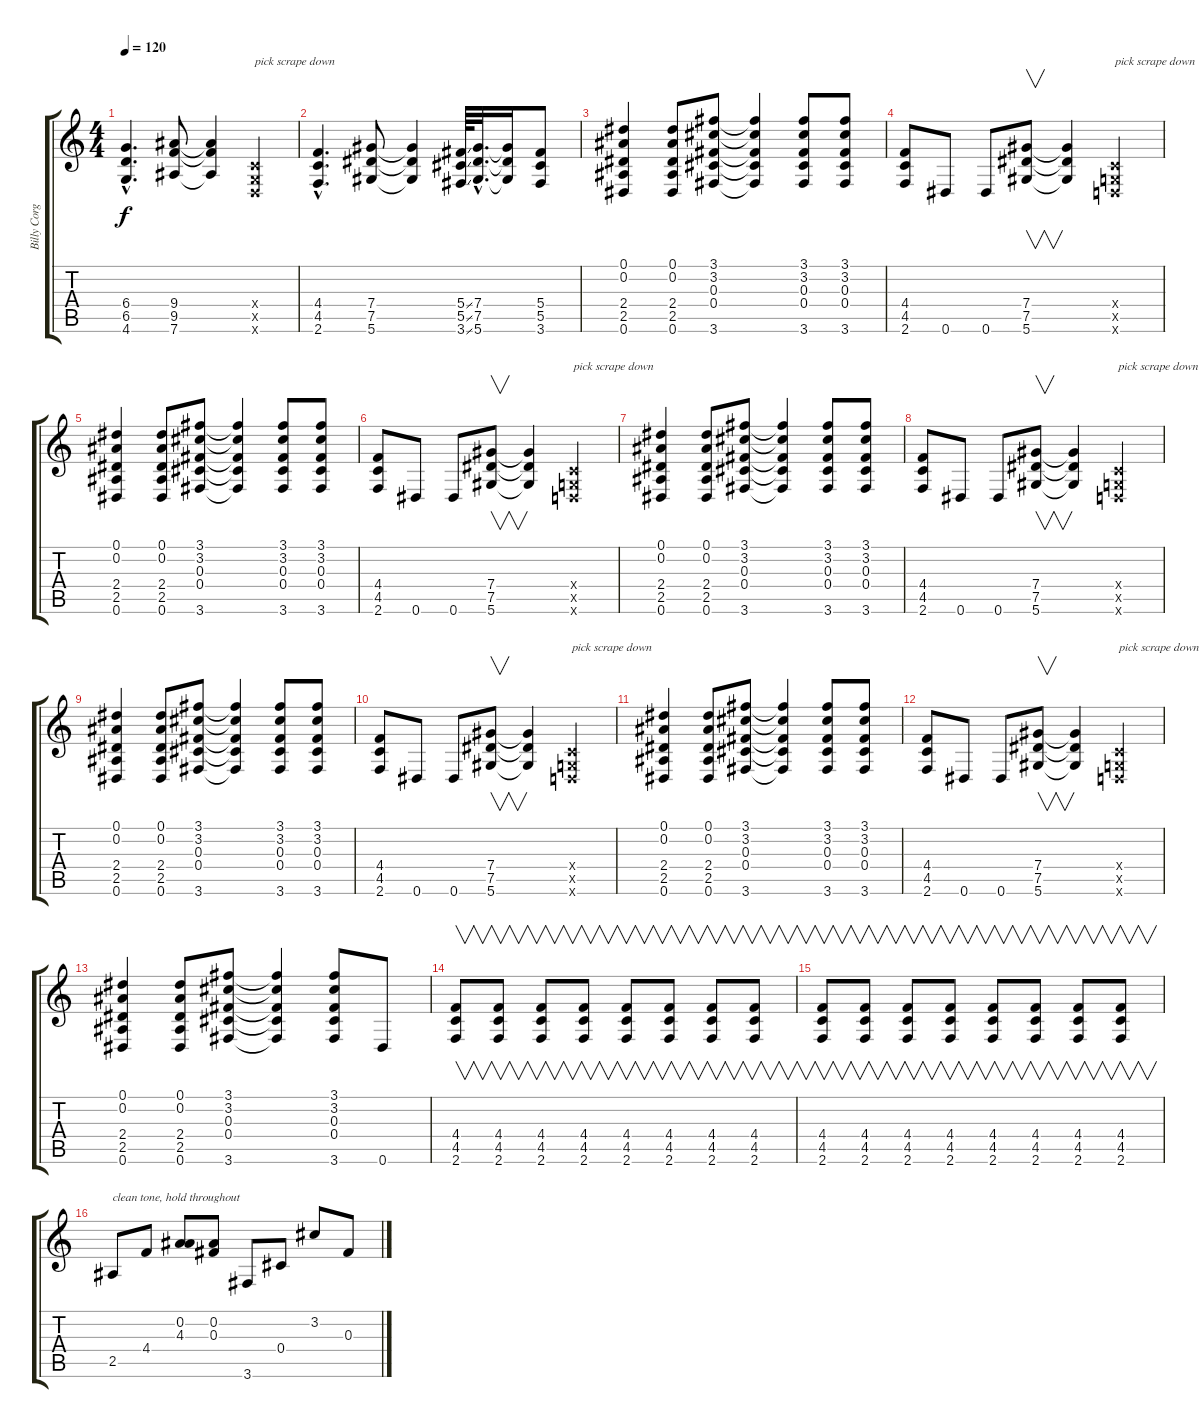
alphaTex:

\track ("Billy Corgan (Ovd Guitar)" "Billy Corg") {instrument overdrivenguitar}
\staff {score tabs}
\tuning (Eb4 Bb3 Gb3 Db3 Ab2 Eb2) {hide}
\ts (4 4)
\tempo 120
\clef g2
\ks c
(6.4{hac} 6.5{hac} 4.6{hac}).4{d dy f} (9.4 9.5 7.6).8 (9.4{t} 9.5{t} 7.6{t}).4 (-1.4{x} -1.5{x} -1.6{x}).4{txt "pick scrape down"} |
(4.4{hac} 4.5{hac} 2.6{hac}).4{d} (7.4 7.5 5.6).8 (7.4{t} 7.5{t} 5.6{t}).4 (5.4{ss} 5.5{ss} 3.6{ss}).64 (7.4{hac} 7.5{hac} 5.6{hac}).32{d} (7.4{t} 7.5{t} 5.6{t}).16 (5.4 5.5 3.6).8 |
(0.1 0.2 2.4 2.5 0.6).4 (0.1 0.2 2.4 2.5 0.6).8 (3.1 3.2 0.3 0.4 3.6).8 (3.1{t} 3.2{t} 0.3{t} 0.4{t} 3.6{t}).4 (3.1 3.2 0.3 0.4 3.6).8 (3.1 3.2 0.3 0.4 3.6).8 |
(4.4 4.5 2.6).8 0.6.8 0.6.8 (7.4 7.5 5.6).8{v} (7.4{t} 7.5{t} 5.6{t}).4 (-1.4{x} -1.5{x} -1.6{x}).4{txt "pick scrape down"} |
(0.1 0.2 2.4 2.5 0.6).4 (0.1 0.2 2.4 2.5 0.6).8 (3.1 3.2 0.3 0.4 3.6).8 (3.1{t} 3.2{t} 0.3{t} 0.4{t} 3.6{t}).4 (3.1 3.2 0.3 0.4 3.6).8 (3.1 3.2 0.3 0.4 3.6).8 |
(4.4 4.5 2.6).8 0.6.8 0.6.8 (7.4 7.5 5.6).8{v} (7.4{t} 7.5{t} 5.6{t}).4 (-1.4{x} -1.5{x} -1.6{x}).4{txt "pick scrape down"} |
(0.1 0.2 2.4 2.5 0.6).4 (0.1 0.2 2.4 2.5 0.6).8 (3.1 3.2 0.3 0.4 3.6).8 (3.1{t} 3.2{t} 0.3{t} 0.4{t} 3.6{t}).4 (3.1 3.2 0.3 0.4 3.6).8 (3.1 3.2 0.3 0.4 3.6).8 |
(4.4 4.5 2.6).8 0.6.8 0.6.8 (7.4 7.5 5.6).8{v} (7.4{t} 7.5{t} 5.6{t}).4 (-1.4{x} -1.5{x} -1.6{x}).4{txt "pick scrape down"} |
(0.1 0.2 2.4 2.5 0.6).4 (0.1 0.2 2.4 2.5 0.6).8 (3.1 3.2 0.3 0.4 3.6).8 (3.1{t} 3.2{t} 0.3{t} 0.4{t} 3.6{t}).4 (3.1 3.2 0.3 0.4 3.6).8 (3.1 3.2 0.3 0.4 3.6).8 |
(4.4 4.5 2.6).8 0.6.8 0.6.8 (7.4 7.5 5.6).8{v} (7.4{t} 7.5{t} 5.6{t}).4 (-1.4{x} -1.5{x} -1.6{x}).4{txt "pick scrape down"} |
(0.1 0.2 2.4 2.5 0.6).4 (0.1 0.2 2.4 2.5 0.6).8 (3.1 3.2 0.3 0.4 3.6).8 (3.1{t} 3.2{t} 0.3{t} 0.4{t} 3.6{t}).4 (3.1 3.2 0.3 0.4 3.6).8 (3.1 3.2 0.3 0.4 3.6).8 |
(4.4 4.5 2.6).8 0.6.8 0.6.8 (7.4 7.5 5.6).8{v} (7.4{t} 7.5{t} 5.6{t}).4 (-1.4{x} -1.5{x} -1.6{x}).4{txt "pick scrape down"} |
(0.1 0.2 2.4 2.5 0.6).4 (0.1 0.2 2.4 2.5 0.6).8 (3.1 3.2 0.3 0.4 3.6).8 (3.1{t} 3.2{t} 0.3{t} 0.4{t} 3.6{t}).4 (3.1 3.2 0.3 0.4 3.6).8 0.6.8 |
(4.4 4.5 2.6).8{v} (4.4 4.5 2.6).8{v} (4.4 4.5 2.6).8{v} (4.4 4.5 2.6).8{v} (4.4 4.5 2.6).8{v} (4.4 4.5 2.6).8{v} (4.4 4.5 2.6).8{v} (4.4 4.5 2.6).8{v} |
(4.4 4.5 2.6).8{v} (4.4 4.5 2.6).8{v} (4.4 4.5 2.6).8{v} (4.4 4.5 2.6).8{v} (4.4 4.5 2.6).8{v} (4.4 4.5 2.6).8{v} (4.4 4.5 2.6).8{v} (4.4 4.5 2.6).8{v} |
2.5.8{txt "clean tone, hold throughout" instrument acousticguitarsteel} 4.4.8 (0.2 4.3).8 (0.2 0.3).8 3.6.8 0.4.8 3.2.8 0.3.8
